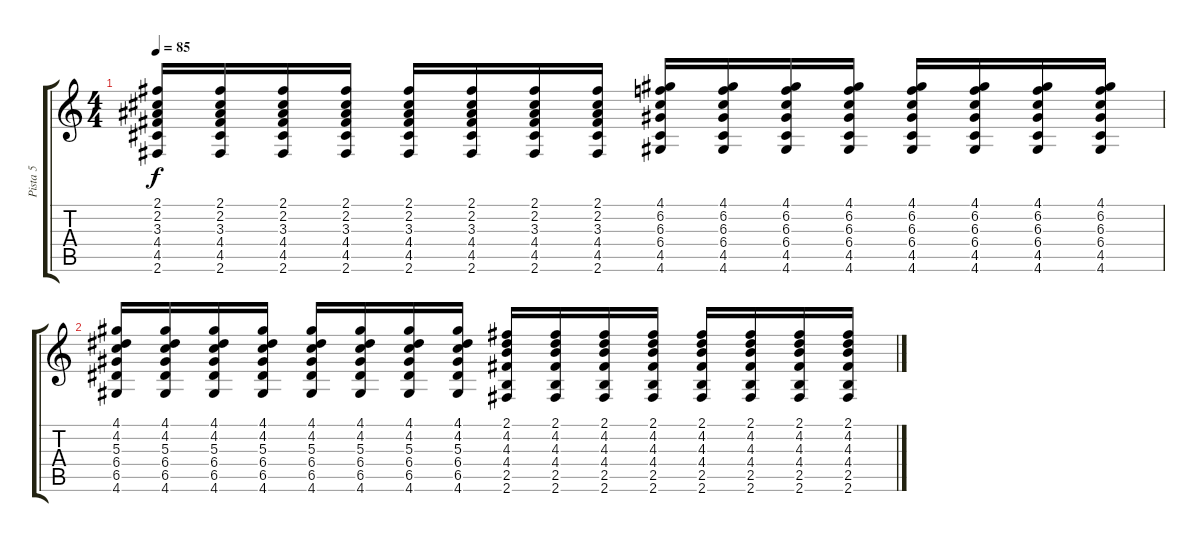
\track ("Pista 5" "Pista 5") {instrument acousticguitarnylon}
\staff {score tabs}
\tuning (E4 B3 G3 D3 A2 E2) {hide}
\ts (4 4)
\tempo 85
\clef g2
\ks c
(2.1 2.2 3.3 4.4 4.5 2.6).16{dy f} (2.1 2.2 3.3 4.4 4.5 2.6).16 (2.1 2.2 3.3 4.4 4.5 2.6).16 (2.1 2.2 3.3 4.4 4.5 2.6).16 (2.1 2.2 3.3 4.4 4.5 2.6).16 (2.1 2.2 3.3 4.4 4.5 2.6).16 (2.1 2.2 3.3 4.4 4.5 2.6).16 (2.1 2.2 3.3 4.4 4.5 2.6).16 (4.1 6.2 6.3 6.4 4.5 4.6).16 (4.1 6.2 6.3 6.4 4.5 4.6).16 (4.1 6.2 6.3 6.4 4.5 4.6).16 (4.1 6.2 6.3 6.4 4.5 4.6).16 (4.1 6.2 6.3 6.4 4.5 4.6).16 (4.1 6.2 6.3 6.4 4.5 4.6).16 (4.1 6.2 6.3 6.4 4.5 4.6).16 (4.1 6.2 6.3 6.4 4.5 4.6).16 |
(4.1 4.2 5.3 6.4 6.5 4.6).16 (4.1 4.2 5.3 6.4 6.5 4.6).16 (4.1 4.2 5.3 6.4 6.5 4.6).16 (4.1 4.2 5.3 6.4 6.5 4.6).16 (4.1 4.2 5.3 6.4 6.5 4.6).16 (4.1 4.2 5.3 6.4 6.5 4.6).16 (4.1 4.2 5.3 6.4 6.5 4.6).16 (4.1 4.2 5.3 6.4 6.5 4.6).16 (2.1 4.2 4.3 4.4 2.5 2.6).16 (2.1 4.2 4.3 4.4 2.5 2.6).16 (2.1 4.2 4.3 4.4 2.5 2.6).16 (2.1 4.2 4.3 4.4 2.5 2.6).16 (2.1 4.2 4.3 4.4 2.5 2.6).16 (2.1 4.2 4.3 4.4 2.5 2.6).16 (2.1 4.2 4.3 4.4 2.5 2.6).16 (2.1 4.2 4.3 4.4 2.5 2.6).16
